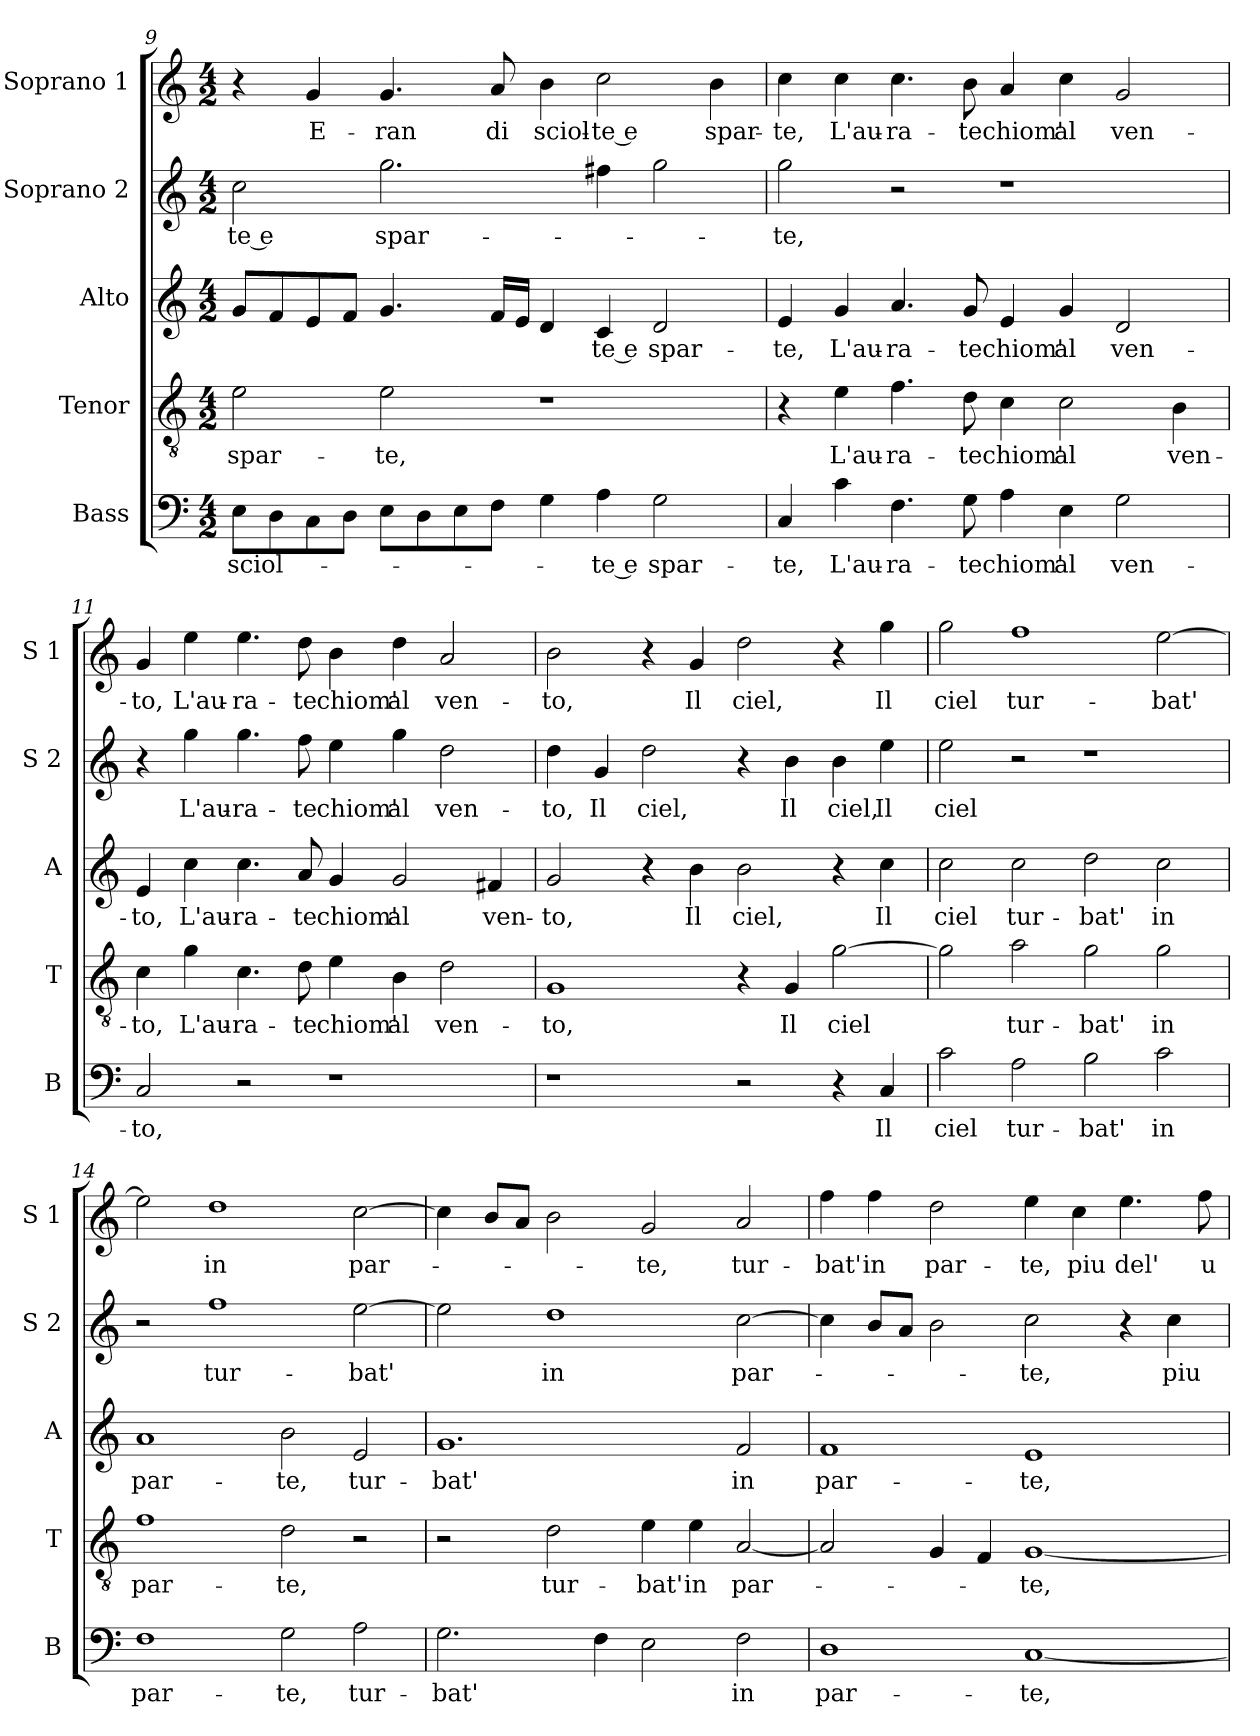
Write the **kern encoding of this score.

**kern	**text	**kern	**text	**kern	**text	**kern	**text	**kern	**text
*part5	*part5	*part4	*part4	*part3	*part3	*part2	*part2	*part1	*part1
*staff5	*staff5	*staff4	*staff4	*staff3	*staff3	*staff2	*staff2	*staff1	*staff1
*I"Bass	*	*I"Tenor	*	*I"Alto	*	*I"Soprano 2	*	*I"Soprano 1	*
*I'B	*	*I'T	*	*I'A	*	*I'S 2	*	*I'S 1	*
*clefF4	*	*clefGv2	*	*clefG2	*	*clefG2	*	*clefG2	*
*k[]	*	*k[]	*	*k[]	*	*k[]	*	*k[]	*
*C:	*	*C:	*	*C:	*	*C:	*	*C:	*
*M4/2	*	*M4/2	*	*M4/2	*	*M4/2	*	*M4/2	*
=9	=9	=9	=9	=9	=9	=9	=9	=9	=9
!	!LO:LY:b	!	!LO:LY:b	!	!	!	!LO:LY:b	!	!
8E\L	sciol-	2e\	spar-	8g/L	.	2cc\	-te e	4r	.
8D\	.	.	.	8f/	.	.	.	.	.
!	!	!	!	!	!	!	!	!	!LO:LY:b
8C\	.	.	.	8e/	.	.	.	4g/	E-
8D\J	.	.	.	8f/J	.	.	.	.	.
!	!	!	!LO:LY:b	!	!	!	!LO:LY:b	!	!LO:LY:b
8E\L	.	2e\	-te,	4.g/	.	2.gg\	spar-	4.g/	-ran
8D\	.	.	.	.	.	.	.	.	.
8E\	.	.	.	.	.	.	.	.	.
!	!	!	!	!	!	!	!	!	!LO:LY:b
8F\J	.	.	.	16f/LL	.	.	.	8a/	di
.	.	.	.	16e/JJ	.	.	.	.	.
!	!	!	!	!	!	!	!	!	!LO:LY:b
4G\	.	1r	.	4d/	.	.	.	4b\	sciol-
!	!LO:LY:b	!	!	!	!LO:LY:b	!	!	!	!LO:LY:b
4A\	-te e	.	.	4c/	-te e	4ff#X\	.	2cc\	-te e
!	!LO:LY:b	!	!	!	!LO:LY:b	!	!	!	!
2G\	spar-	.	.	2d/	spar-	2gg\	.	.	.
!	!	!	!	!	!	!	!	!	!LO:LY:b
.	.	.	.	.	.	.	.	4b\	spar-
!!LO:LB:g=z
=10	=10	=10	=10	=10	=10	=10	=10	=10	=10
!	!LO:LY:b	!	!	!	!LO:LY:b	!	!LO:LY:b	!	!LO:LY:b
4C/	-te,	4r	.	4e/	-te,	2gg\	-te,	4cc\	-te,
!	!LO:LY:b	!	!LO:LY:b	!	!LO:LY:b	!	!	!	!LO:LY:b
4c\	L'au-	4e\	L'au-	4g/	L'au-	.	.	4cc\	L'au-
!	!LO:LY:b	!	!LO:LY:b	!	!LO:LY:b	!	!	!	!LO:LY:b
4.F\	-ra-	4.f\	-ra-	4.a/	-ra-	2r	.	4.cc\	-ra-
!	!LO:LY:b	!	!LO:LY:b	!	!LO:LY:b	!	!	!	!LO:LY:b
8G\	-te	8d\	-te	8g/	-te	.	.	8b\	-te
!	!LO:LY:b	!	!LO:LY:b	!	!LO:LY:b	!	!	!	!LO:LY:b
4A\	chiom'	4c\	chiom'	4e/	chiom'	1r	.	4a/	chiom'
!	!LO:LY:b	!	!LO:LY:b	!	!LO:LY:b	!	!	!	!LO:LY:b
4E\	al	2c\	al	4g/	al	.	.	4cc\	al
!	!LO:LY:b	!	!	!	!LO:LY:b	!	!	!	!LO:LY:b
2G\	ven-	.	.	2d/	ven-	.	.	2g/	ven-
!	!	!	!LO:LY:b	!	!	!	!	!	!
.	.	4B\	ven-	.	.	.	.	.	.
=11	=11	=11	=11	=11	=11	=11	=11	=11	=11
!	!LO:LY:b	!	!LO:LY:b	!	!LO:LY:b	!	!	!	!LO:LY:b
2C/	-to,	4c\	-to,	4e/	-to,	4r	.	4g/	-to,
!	!	!	!LO:LY:b	!	!LO:LY:b	!	!LO:LY:b	!	!LO:LY:b
.	.	4g\	L'au-	4cc\	L'au-	4gg\	L'au-	4ee\	L'au-
!	!	!	!LO:LY:b	!	!LO:LY:b	!	!LO:LY:b	!	!LO:LY:b
2r	.	4.c\	-ra-	4.cc\	-ra-	4.gg\	-ra-	4.ee\	-ra-
!	!	!	!LO:LY:b	!	!LO:LY:b	!	!LO:LY:b	!	!LO:LY:b
.	.	8d\	-te	8a/	-te	8ff\	-te	8dd\	-te
!	!	!	!LO:LY:b	!	!LO:LY:b	!	!LO:LY:b	!	!LO:LY:b
1r	.	4e\	chiom'	4g/	chiom'	4ee\	chiom'	4b\	chiom'
!	!	!	!LO:LY:b	!	!LO:LY:b	!	!LO:LY:b	!	!LO:LY:b
.	.	4B\	al	2g/	al	4gg\	al	4dd\	al
!	!	!	!LO:LY:b	!	!	!	!LO:LY:b	!	!LO:LY:b
.	.	2d\	ven-	.	.	2dd\	ven-	2a/	ven-
!	!	!	!	!	!LO:LY:b	!	!	!	!
.	.	.	.	4f#X/	ven-	.	.	.	.
=12	=12	=12	=12	=12	=12	=12	=12	=12	=12
!	!	!	!LO:LY:b	!	!LO:LY:b	!	!LO:LY:b	!	!LO:LY:b
1r	.	1G	-to,	2g/	-to,	4dd\	-to,	2b\	-to,
!	!	!	!	!	!	!	!LO:LY:b	!	!
.	.	.	.	.	.	4g/	Il	.	.
!	!	!	!	!	!	!	!LO:LY:b	!	!
.	.	.	.	4r	.	2dd\	ciel,	4r	.
!	!	!	!	!	!LO:LY:b	!	!	!	!LO:LY:b
.	.	.	.	4b\	Il	.	.	4g/	Il
!	!	!	!	!	!LO:LY:b	!	!	!	!LO:LY:b
2r	.	4r	.	2b\	ciel,	4r	.	2dd\	ciel,
!	!	!	!LO:LY:b	!	!	!	!LO:LY:b	!	!
.	.	4G/	Il	.	.	4b\	Il	.	.
!	!	!	!LO:LY:b	!	!	!	!LO:LY:b	!	!
4r	.	[2g\	ciel	4r	.	4b\	ciel,	4r	.
!	!LO:LY:b	!	!	!	!LO:LY:b	!	!LO:LY:b	!	!LO:LY:b
4C/	Il	.	.	4cc\	Il	4ee\	Il	4gg\	Il
!!LO:LB:g=z
=13	=13	=13	=13	=13	=13	=13	=13	=13	=13
!	!LO:LY:b	!	!	!	!LO:LY:b	!	!LO:LY:b	!	!LO:LY:b
2c\	ciel	2g\]	.	2cc\	ciel	2ee\	ciel	2gg\	ciel
!	!LO:LY:b	!	!LO:LY:b	!	!LO:LY:b	!	!	!	!LO:LY:b
2A\	tur-	2a\	tur-	2cc\	tur-	2r	.	1ff	tur-
!	!LO:LY:b	!	!LO:LY:b	!	!LO:LY:b	!	!	!	!
2B\	-bat'	2g\	-bat'	2dd\	-bat'	1r	.	.	.
!	!LO:LY:b	!	!LO:LY:b	!	!LO:LY:b	!	!	!	!LO:LY:b
2c\	in	2g\	in	2cc\	in	.	.	[2ee\	-bat'
=14	=14	=14	=14	=14	=14	=14	=14	=14	=14
!	!LO:LY:b	!	!LO:LY:b	!	!LO:LY:b	!	!	!	!
1F	par-	1f	par-	1a	par-	2r	.	2ee\]	.
!	!	!	!	!	!	!	!LO:LY:b	!	!LO:LY:b
.	.	.	.	.	.	1ff	tur-	1dd	in
!	!LO:LY:b	!	!LO:LY:b	!	!LO:LY:b	!	!	!	!
2G\	-te,	2d\	-te,	2b\	-te,	.	.	.	.
!	!LO:LY:b	!	!	!	!LO:LY:b	!	!LO:LY:b	!	!LO:LY:b
2A\	tur-	2r	.	2e/	tur-	[2ee\	-bat'	[2cc\	par-
=15	=15	=15	=15	=15	=15	=15	=15	=15	=15
!	!LO:LY:b	!	!	!	!LO:LY:b	!	!	!	!
2.G\	-bat'	2r	.	1.g	-bat'	2ee\]	.	4cc\]	.
.	.	.	.	.	.	.	.	8b/L	.
.	.	.	.	.	.	.	.	8a/J	.
!	!	!	!LO:LY:b	!	!	!	!LO:LY:b	!	!
.	.	2d\	tur-	.	.	1dd	in	2b\	.
4F\	.	.	.	.	.	.	.	.	.
!	!	!	!LO:LY:b	!	!	!	!	!	!LO:LY:b
2E\	.	4e\	-bat'	.	.	.	.	2g/	-te,
!	!	!	!LO:LY:b	!	!	!	!	!	!
.	.	4e\	in	.	.	.	.	.	.
!	!LO:LY:b	!	!LO:LY:b	!	!LO:LY:b	!	!LO:LY:b	!	!LO:LY:b
2F\	in	[2A/	par-	2f/	in	[2cc\	par-	2a/	tur-
=16	=16	=16	=16	=16	=16	=16	=16	=16	=16
!	!LO:LY:b	!	!	!	!LO:LY:b	!	!	!	!LO:LY:b
1D	par-	2A/]	.	1f	par-	4cc\]	.	4ff\	-bat'
!	!	!	!	!	!	!	!	!	!LO:LY:b
.	.	.	.	.	.	8b/L	.	4ff\	in
.	.	.	.	.	.	8a/J	.	.	.
!	!	!	!	!	!	!	!	!	!LO:LY:b
.	.	4G/	.	.	.	2b\	.	2dd\	par-
.	.	4F/	.	.	.	.	.	.	.
!	!LO:LY:b	!	!LO:LY:b	!	!LO:LY:b	!	!LO:LY:b	!	!LO:LY:b
[1C	-te,	[1G	-te,	1e	-te,	2cc\	-te,	4ee\	-te,
!	!	!	!	!	!	!	!	!	!LO:LY:b
.	.	.	.	.	.	.	.	4cc\	piu
!	!	!	!	!	!	!	!	!	!LO:LY:b
.	.	.	.	.	.	4r	.	4.ee\	del'
!	!	!	!	!	!	!	!LO:LY:b	!	!
.	.	.	.	.	.	4cc\	piu	.	.
!	!	!	!	!	!	!	!	!	!LO:LY:b
.	.	.	.	.	.	.	.	8ff\	u-
=	=	=	=	=	=	=	=	=	=
*-	*-	*-	*-	*-	*-	*-	*-	*-	*-
